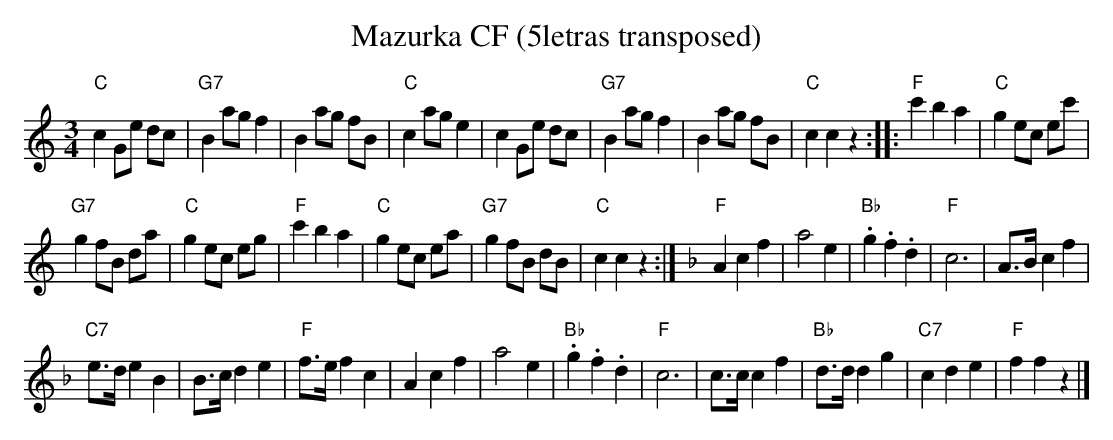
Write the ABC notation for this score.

X:1
T: Mazurka CF (5letras transposed)
M:3/4
L:1/8
K:C transpose=3 %%MIDI gchordon
"C"c2 Ge dc | "G7"B2agf2 | B2ag fB | "C"c2 age2 |  c2 Ge dc | "G7"B2agf2 | B2ag fB | "C"c2c2z2 :: "F"c'2b2a2 | "C"g2ec ec' |
"G7"g2fB da | "C"g2 ec eg | "F"c'2b2a2 | "C"g2ec ea | "G7"g2 fB dB | "C"c2c2z2 :| [K:F] "F"A2c2f2 | a4e2 | "Bb".g2 .f2.d2 | "F"c6 | A>B c2f2 |
"C7"e>de2B2 | B>cd2e2 | "F"f>e f2c2 | A2c2f2 | a4e2 |  "Bb".g2 .f2.d2 | "F"c6 | c>cc2f2 | "Bb"d>dd2g2 | "C7"c2d2e2 | "F"f2f2z2 |]
